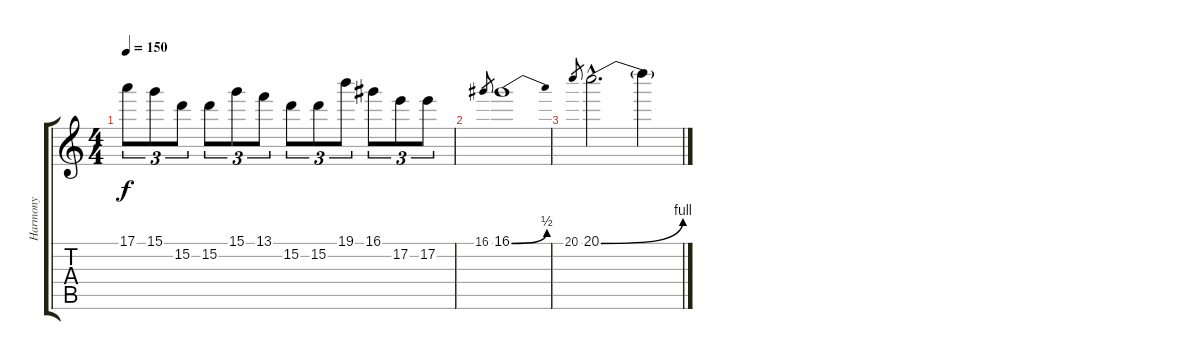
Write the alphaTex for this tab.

\track ("Harmony" "Harmony") {instrument overdrivenguitar}
\staff {score tabs}
\tuning (E4 B3 G3 D3 A2 E2) {hide}
\ts (4 4)
\tempo 150
\clef g2
\ks c
17.1.8{tu (3 2) dy f} 15.1.8{tu (3 2)} 15.2.8{tu (3 2)} 15.2.8{tu (3 2)} 15.1.8{tu (3 2)} 13.1.8{tu (3 2)} 15.2.8{tu (3 2)} 15.2.8{tu (3 2)} 19.1.8{tu (3 2)} 16.1.8{tu (3 2)} 17.2.8{tu (3 2)} 17.2.8{tu (3 2)} |
16.1.8{gr} 16.1{be (bend 0 0 60 2)}.1 |
20.1.8{gr} 20.1{be (bend 0 0 60 4) hac}.2{d} 20.1{t}.4
